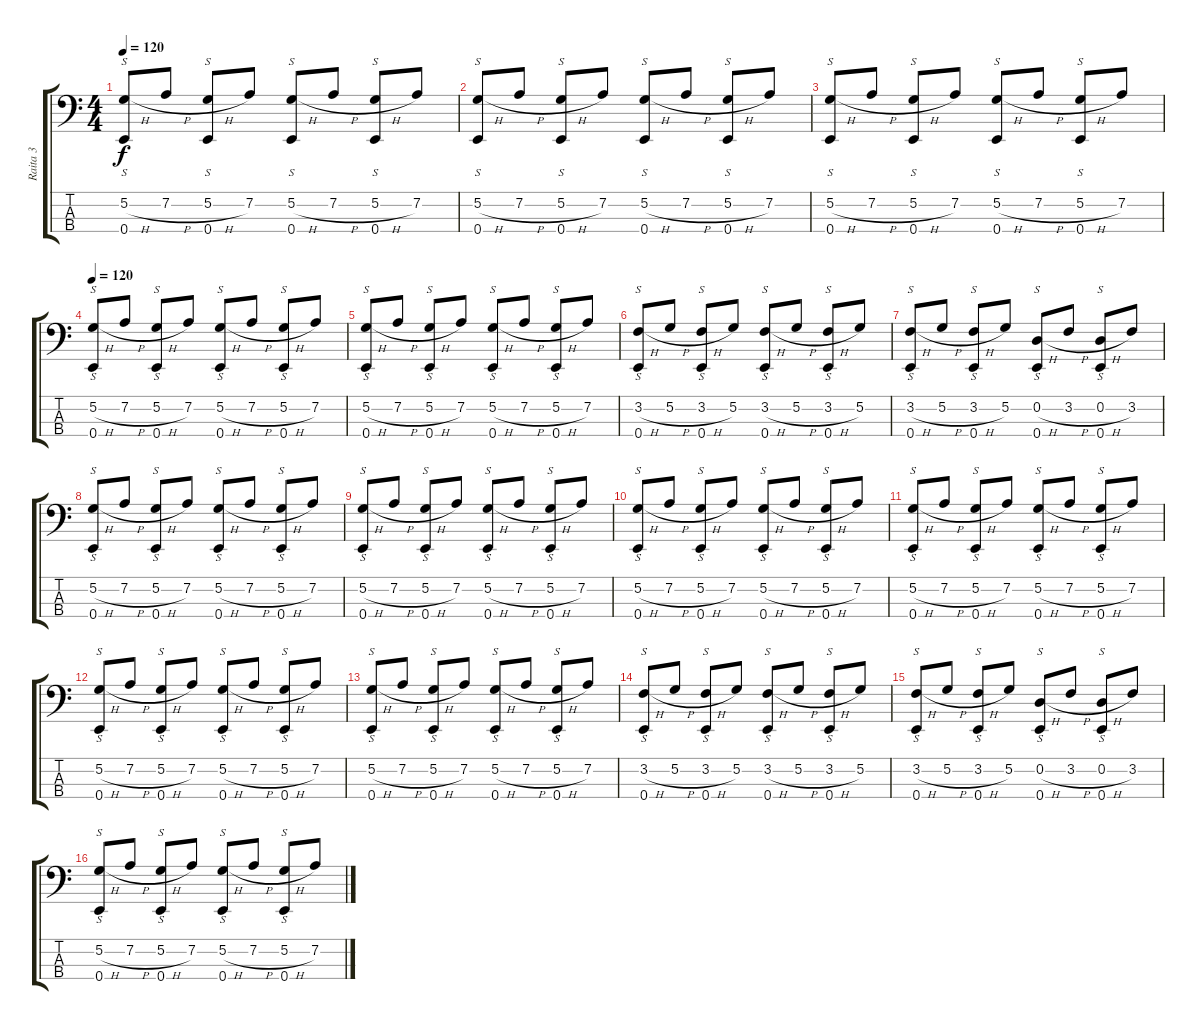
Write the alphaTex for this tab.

\track ("Raita 3" "Raita 3") {instrument electricbassfinger}
\staff {score tabs}
\tuning (G2 D2 A1 E1) {hide}
\ts (4 4)
\tempo 120
\clef f4
\ks c
(5.2{h} 0.4).8{s dy f} 7.2{h}.8 (5.2{h} 0.4).8{s} 7.2.8 (5.2{h} 0.4).8{s} 7.2{h}.8 (5.2{h} 0.4).8{s} 7.2.8 |
(5.2{h} 0.4).8{s} 7.2{h}.8 (5.2{h} 0.4).8{s} 7.2.8 (5.2{h} 0.4).8{s} 7.2{h}.8 (5.2{h} 0.4).8{s} 7.2.8 |
(5.2{h} 0.4).8{s} 7.2{h}.8 (5.2{h} 0.4).8{s} 7.2.8 (5.2{h} 0.4).8{s} 7.2{h}.8 (5.2{h} 0.4).8{s} 7.2.8 |
\tempo 120
(5.2{h} 0.4).8{s} 7.2{h}.8 (5.2{h} 0.4).8{s} 7.2.8 (5.2{h} 0.4).8{s} 7.2{h}.8 (5.2{h} 0.4).8{s} 7.2.8 |
(5.2{h} 0.4).8{s} 7.2{h}.8 (5.2{h} 0.4).8{s} 7.2.8 (5.2{h} 0.4).8{s} 7.2{h}.8 (5.2{h} 0.4).8{s} 7.2.8 |
(3.2{h} 0.4).8{s} 5.2{h}.8 (3.2{h} 0.4).8{s} 5.2.8 (3.2{h} 0.4).8{s} 5.2{h}.8 (3.2{h} 0.4).8{s} 5.2.8 |
(3.2{h} 0.4).8{s} 5.2{h}.8 (3.2{h} 0.4).8{s} 5.2.8 (0.2{h} 0.4).8{s} 3.2{h}.8 (0.2{h} 0.4).8{s} 3.2.8 |
(5.2{h} 0.4).8{s} 7.2{h}.8 (5.2{h} 0.4).8{s} 7.2.8 (5.2{h} 0.4).8{s} 7.2{h}.8 (5.2{h} 0.4).8{s} 7.2.8 |
(5.2{h} 0.4).8{s} 7.2{h}.8 (5.2{h} 0.4).8{s} 7.2.8 (5.2{h} 0.4).8{s} 7.2{h}.8 (5.2{h} 0.4).8{s} 7.2.8 |
(5.2{h} 0.4).8{s} 7.2{h}.8 (5.2{h} 0.4).8{s} 7.2.8 (5.2{h} 0.4).8{s} 7.2{h}.8 (5.2{h} 0.4).8{s} 7.2.8 |
(5.2{h} 0.4).8{s} 7.2{h}.8 (5.2{h} 0.4).8{s} 7.2.8 (5.2{h} 0.4).8{s} 7.2{h}.8 (5.2{h} 0.4).8{s} 7.2.8 |
(5.2{h} 0.4).8{s} 7.2{h}.8 (5.2{h} 0.4).8{s} 7.2.8 (5.2{h} 0.4).8{s} 7.2{h}.8 (5.2{h} 0.4).8{s} 7.2.8 |
(5.2{h} 0.4).8{s} 7.2{h}.8 (5.2{h} 0.4).8{s} 7.2.8 (5.2{h} 0.4).8{s} 7.2{h}.8 (5.2{h} 0.4).8{s} 7.2.8 |
(3.2{h} 0.4).8{s} 5.2{h}.8 (3.2{h} 0.4).8{s} 5.2.8 (3.2{h} 0.4).8{s} 5.2{h}.8 (3.2{h} 0.4).8{s} 5.2.8 |
(3.2{h} 0.4).8{s} 5.2{h}.8 (3.2{h} 0.4).8{s} 5.2.8 (0.2{h} 0.4).8{s} 3.2{h}.8 (0.2{h} 0.4).8{s} 3.2.8 |
(5.2{h} 0.4).8{s} 7.2{h}.8 (5.2{h} 0.4).8{s} 7.2.8 (5.2{h} 0.4).8{s} 7.2{h}.8 (5.2{h} 0.4).8{s} 7.2.8
